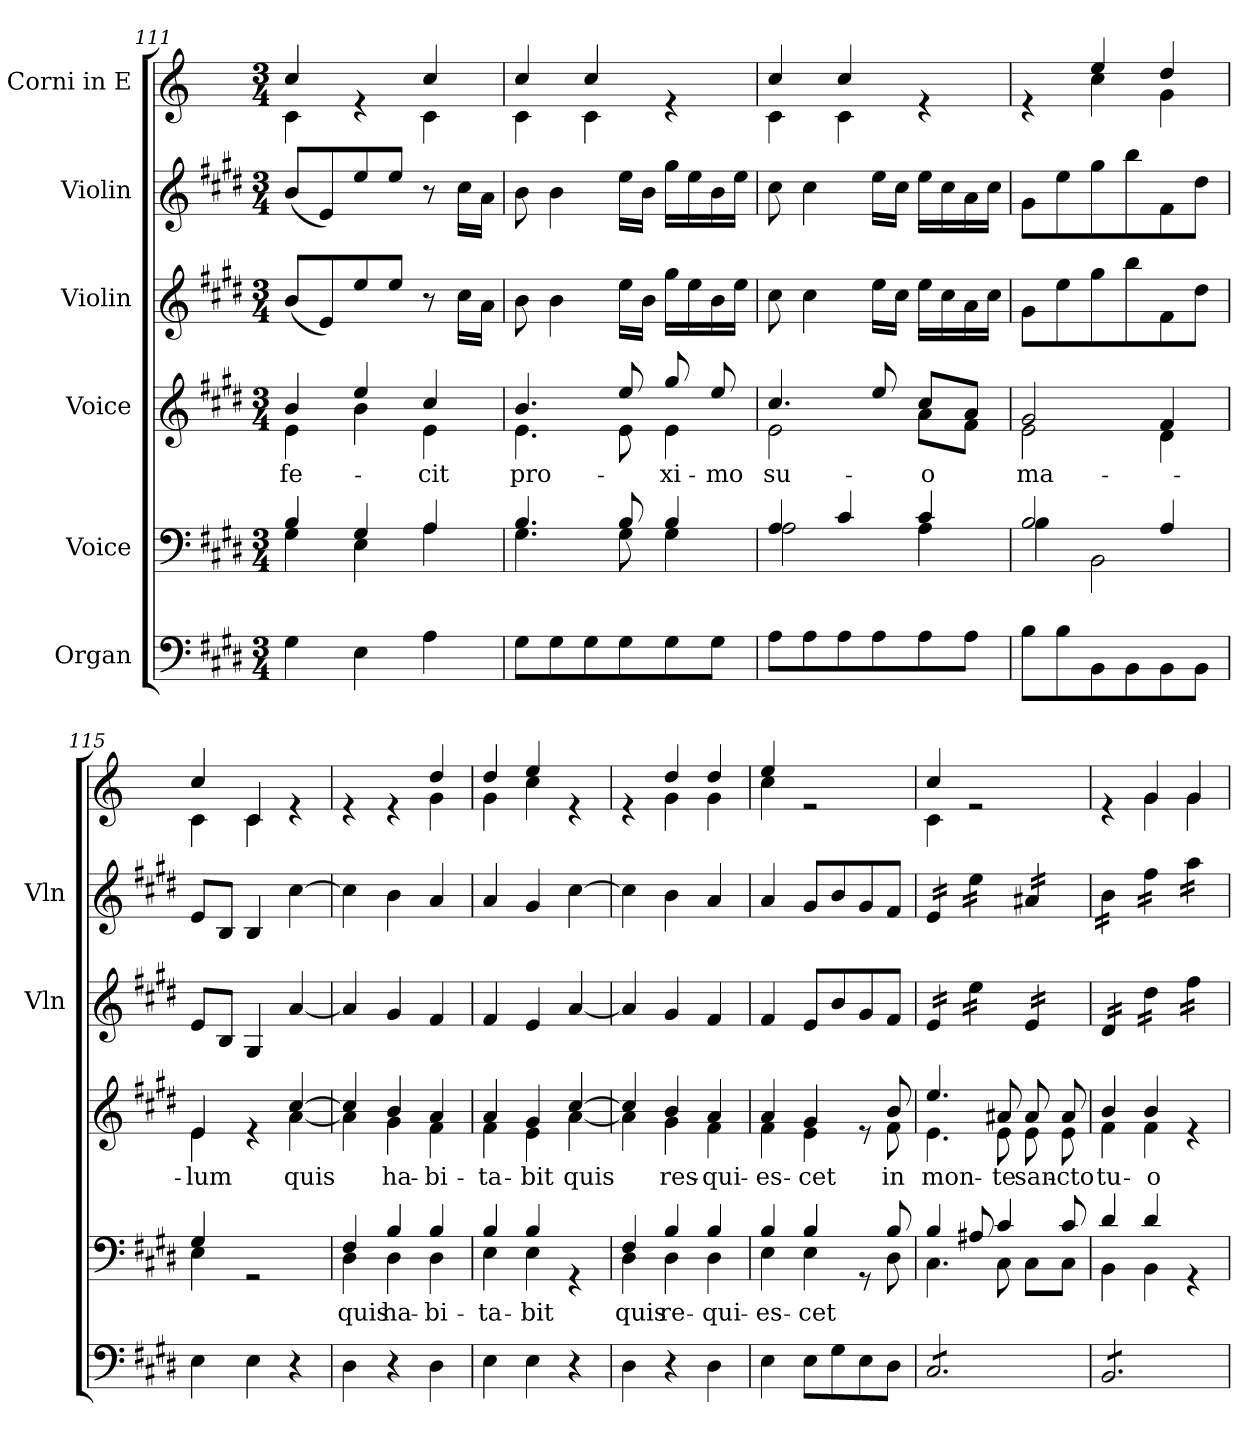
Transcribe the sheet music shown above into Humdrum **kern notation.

**kern	**kern	**text	**kern	**text	**kern	**kern	**kern
*part6	*part5	*part5	*part4	*part4	*part3	*part2	*part1
*staff6	*staff5	*staff5	*staff4	*staff4	*staff3	*staff2	*staff1
*I"Organ	*I"Voice	*	*I"Voice	*	*I"Violin	*I"Violin	*I"Corni in E
*	*	*	*	*	*I'Vln	*I'Vln	*
*clefF4	*clefF4	*	*clefG2	*	*clefG2	*clefG2	*clefG2
*	*	*	*	*	*	*	*ITrd5c8
*k[f#c#g#d#]	*k[f#c#g#d#]	*	*k[f#c#g#d#]	*	*k[f#c#g#d#]	*k[f#c#g#d#]	*k[f#c#g#d#]
*M3/4	*M3/4	*	*M3/4	*	*M3/4	*M3/4	*M3/4
=111	=111	=111	=111	=111	=111	=111	=111
*	*^	*	*	*	*	*	*
!	!	!	!	!	!LO:LY:b	!	!	!
*	*	*	*	*^	*	*	*	*^
4G#\	4B/	4G#\	.	4b/	4e\	fe-	(8b/L	(8b/L	4e/	4E\
.	.	.	.	.	.	.	8e/)	8e/)	.	.
4E\	4G#/	4E\	.	4ee/	4b\	.	8ee/	8ee/	4re	4ryy
.	.	.	.	.	.	.	8ee/J	8ee/J	.	.
!	!	!	!	!	!	!LO:LY:b	!	!	!	!
4A\	4A/	4A\	.	4cc#/	4e\	-cit	8r	8r	4e/	4E\
.	.	.	.	.	.	.	16cc#\LL	16cc#\LL	.	.
.	.	.	.	.	.	.	16a\JJ	16a\JJ	.	.
!!LO:LB:g=z	!!
=112	=112	=112	=112	=112	=112	=112	=112	=112	=112	=112
!	!	!	!	!	!	!LO:LY:b	!	!	!	!
8G#\L	4.B/	4.G#\	.	4.b/	4.e\	pro-	8b\	8b\	4e/	4E\
8G#\	.	.	.	.	.	.	4b\	4b\	.	.
8G#\	.	.	.	.	.	.	.	.	4e/	4E\
8G#\	8B/	8G#\	.	8ee/	8e\	.	16ee\LL	16ee\LL	.	.
.	.	.	.	.	.	.	16b\JJ	16b\JJ	.	.
!	!	!	!	!	!	!LO:LY:b	!	!	!	!
8G#\	4B/	4G#\	.	8gg#/	4e\	-xi-	16gg#\LL	16gg#\LL	4re	4ryy
.	.	.	.	.	.	.	16ee\	16ee\	.	.
!	!	!	!	!	!	!LO:LY:b	!	!	!	!
8G#\J	.	.	.	8ee/	.	-mo	16b\	16b\	.	.
.	.	.	.	.	.	.	16ee\JJ	16ee\JJ	.	.
=113	=113	=113	=113	=113	=113	=113	=113	=113	=113	=113
!	!	!	!	!	!	!LO:LY:b	!	!	!	!
8A\L	4A/	2A\	.	4.cc#/	2e\	su-	8cc#\	8cc#\	4e/	4E\
8A\	.	.	.	.	.	.	4cc#\	4cc#\	.	.
8A\	4c#/	.	.	.	.	.	.	.	4e/	4E\
8A\	.	.	.	8ee/	.	.	16ee\LL	16ee\LL	.	.
.	.	.	.	.	.	.	16cc#\JJ	16cc#\JJ	.	.
!	!	!	!	!	!	!LO:LY:b	!	!	!	!
8A\	4c#/	4A\	.	8cc#/L	8a\L	-o	16ee\LL	16ee\LL	4re	4ryy
.	.	.	.	.	.	.	16cc#\	16cc#\	.	.
8A\J	.	.	.	8a/J	8f#\J	.	16a\	16a\	.	.
.	.	.	.	.	.	.	16cc#\JJ	16cc#\JJ	.	.
=114	=114	=114	=114	=114	=114	=114	=114	=114	=114	=114
!	!	!	!	!	!	!LO:LY:b	!	!	!	!
8B\L	2B/	4B\	.	2g#/	2e\	ma-	8g#\L	8g#\L	4re	4ryy
8B\	.	.	.	.	.	.	8ee\	8ee\	.	.
8BB\	.	2BB\	.	.	.	.	8gg#\	8gg#\	4g#/	4e\
8BB\	.	.	.	.	.	.	8bb\	8bb\	.	.
8BB\	4A/	.	.	4f#/	4d#\	.	8f#\	8f#\	4f#/	4B\
8BB\J	.	.	.	.	.	.	8dd#\J	8dd#\J	.	.
=115	=115	=115	=115	=115	=115	=115	=115	=115	=115	=115
!	!	!	!	!	!	!LO:LY:b	!	!	!	!
4E\	4G#/	4E\	.	4e/	4e\	-lum	8e/L	8e/L	4e/	4E\
.	.	.	.	.	.	.	8B/J	8B/J	.	.
4E\	2rGG	2ryy	.	4re	4ryy	.	4G#/	4B/	4E/	4E\
!	!	!	!	!	!	!LO:LY:b	!	!	!	!
4r	.	.	.	[4cc#/	[4a\	quis	[4a/	[4cc#\	4re	4ryy
=116	=116	=116	=116	=116	=116	=116	=116	=116	=116	=116
!	!	!	!LO:LY:b	!	!	!	!	!	!	!
4D#\	4F#/	4D#\	quis	4cc#/]	4a\]	.	4a/]	4cc#\]	4re	2ryy
!	!	!	!LO:LY:b	!	!	!LO:LY:b	!	!	!	!
4r	4B/	4D#\	ha-	4b/	4g#\	ha-	4g#/	4b\	4re	.
!	!	!	!LO:LY:b	!	!	!LO:LY:b	!	!	!	!
4D#\	4B/	4D#\	-bi-	4a/	4f#\	-bi-	4f#/	4a/	4f#/	4B\
=117	=117	=117	=117	=117	=117	=117	=117	=117	=117	=117
!	!	!	!LO:LY:b	!	!	!LO:LY:b	!	!	!	!
4E\	4B/	4E\	-ta-	4a/	4f#\	-ta-	4f#/	4a/	4f#/	4B\
!	!	!	!LO:LY:b	!	!	!LO:LY:b	!	!	!	!
4E\	4B/	4E\	-bit	4g#/	4e\	-bit	4e/	4g#/	4g#/	4e\
!	!	!	!	!	!	!LO:LY:b	!	!	!	!
4r	4rGG	4ryy	.	[4cc#/	[4a\	quis	[4a/	[4cc#\	4re	4ryy
!!LO:PB:g=z	!!
=118	=118	=118	=118	=118	=118	=118	=118	=118	=118	=118
!	!	!	!LO:LY:b	!	!	!	!	!	!	!
4D#\	4F#/	4D#\	quis	4cc#/]	4a\]	.	4a/]	4cc#\]	4re	4ryy
!	!	!	!LO:LY:b	!	!	!LO:LY:b	!	!	!	!
4r	4B/	4D#\	re-	4b/	4g#\	res-	4g#/	4b\	4f#/	4B\
!	!	!	!LO:LY:b	!	!	!LO:LY:b	!	!	!	!
4D#\	4B/	4D#\	-qui-	4a/	4f#\	-qui-	4f#/	4a/	4f#/	4B\
=119	=119	=119	=119	=119	=119	=119	=119	=119	=119	=119
!	!	!	!LO:LY:b	!	!	!LO:LY:b	!	!	!	!
4E\	4B/	4E\	-es-	4a/	4f#\	-es-	4f#/	4a/	4g#/	4e\
!	!	!	!LO:LY:b	!	!	!LO:LY:b	!	!	!	!
8E\L	4B/	4E\	-cet	4g#/	4e\	-cet	8e/L	8g#/L	2re	2ryy
8G#\	.	.	.	.	.	.	8b/	8b/	.	.
8E\	8rGG	8ryy	.	8re	8ryy	.	8g#/	8g#/	.	.
!	!	!	!	!	!	!LO:LY:b	!	!	!	!
8D#\J	8B/	8D#\	.	8b/	8f#\	in	8f#/J	8f#/J	.	.
=120	=120	=120	=120	=120	=120	=120	=120	=120	=120	=120
!	!	!	!	!	!	!LO:LY:b	!	!	!	!
*tremolo	*	*	*	*	*	*	*	*	*	*
*	*	*	*	*	*	*	*tremolo	*	*	*
*	*	*	*	*	*	*	*	*tremolo	*	*
8C#/L	4B/	4.C#\	.	4.ee/	4.e\	mon-	16e/LL	16e/LL	4e/	4E\
.	.	.	.	.	.	.	16e/	16e/	.	.
8C#/	.	.	.	.	.	.	16e/	16e/	.	.
.	.	.	.	.	.	.	16e/JJ	16e/JJ	.	.
8C#/	8A#X/	.	.	.	.	.	16ee\LL	16ee\LL	2re	2ryy
.	.	.	.	.	.	.	16ee\	16ee\	.	.
!	!	!	!	!	!	!LO:LY:b	!	!	!	!
8C#/	4c#/	8C#\	.	8a#X/	8e\	-te	16ee\	16ee\	.	.
.	.	.	.	.	.	.	16ee\JJ	16ee\JJ	.	.
!	!	!	!	!	!	!LO:LY:b	!	!	!	!
8C#/	.	8C#\L	.	8a#/	8e\	san-	16e/LL	16a#X/LL	.	.
.	.	.	.	.	.	.	16e/	16a#X/	.	.
!	!	!	!	!	!	!LO:LY:b	!	!	!	!
8C#/J	8c#/	8C#\J	.	8a#/	8e\	-cto	16e/	16a#X/	.	.
.	.	.	.	.	.	.	16e/JJ	16a#X/JJ	.	.
=121	=121	=121	=121	=121	=121	=121	=121	=121	=121	=121
!	!	!	!	!	!	!LO:LY:b	!	!	!	!
8BB/L	4d#/	4BB\	.	4b/	4f#\	tu-	16d#/LL	16b\LL	4re	4ryy
.	.	.	.	.	.	.	16d#/	16b\	.	.
8BB/	.	.	.	.	.	.	16d#/	16b\	.	.
.	.	.	.	.	.	.	16d#/JJ	16b\JJ	.	.
!	!	!	!	!	!	!LO:LY:b	!	!	!	!
8BB/	4d#/	4BB\	.	4b/	4f#\	-o	16dd#\LL	16ff#\LL	4B/	4B\
.	.	.	.	.	.	.	16dd#\	16ff#\	.	.
8BB/	.	.	.	.	.	.	16dd#\	16ff#\	.	.
.	.	.	.	.	.	.	16dd#\JJ	16ff#\JJ	.	.
8BB/	4rGG	4ryy	.	4re	4ryy	.	16ff#\LL	16aa\LL	4B/	4B\
.	.	.	.	.	.	.	16ff#\	16aa\	.	.
8BB/J	.	.	.	.	.	.	16ff#\	16aa\	.	.
*Xtremolo	*	*	*	*	*	*	*	*	*	*
.	.	.	.	.	.	.	16ff#\JJ	16aa\JJ	.	.
*	*	*	*	*	*	*	*	*Xtremolo	*	*
*	*	*	*	*	*	*	*Xtremolo	*	*	*
*	*v	*v	*	*	*	*	*	*	*v	*v
*	*	*	*v	*v	*	*	*	*
=	=	=	=	=	=	=	=
*-	*-	*-	*-	*-	*-	*-	*-
